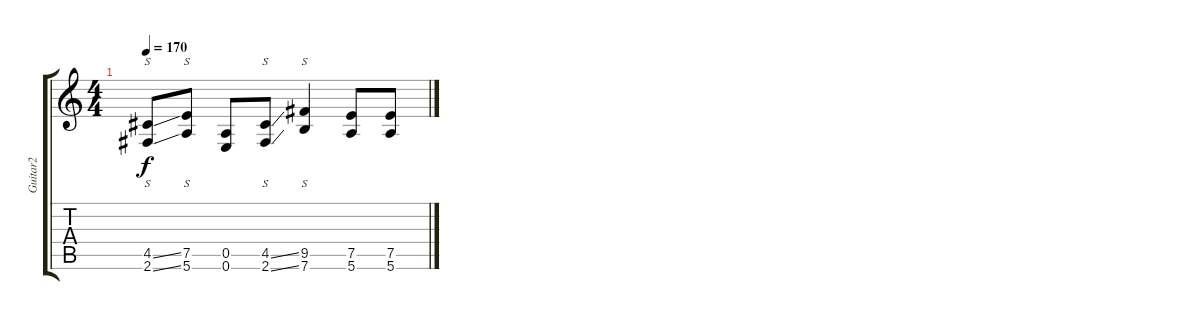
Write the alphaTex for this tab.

\track ("Guitar2" "Guitar2") {instrument distortionguitar}
\staff {score tabs}
\tuning (E4 B3 G3 D3 A2 E2) {hide}
\ts (4 4)
\tempo 170
\clef g2
\ks c
(4.5{ss} 2.6{ss}).8{s dy f} (7.5 5.6).8{s} (0.5 0.6).8 (4.5{ss} 2.6{ss}).8{s} (9.5 7.6).4{s} (7.5 5.6).8 (7.5 5.6).8
